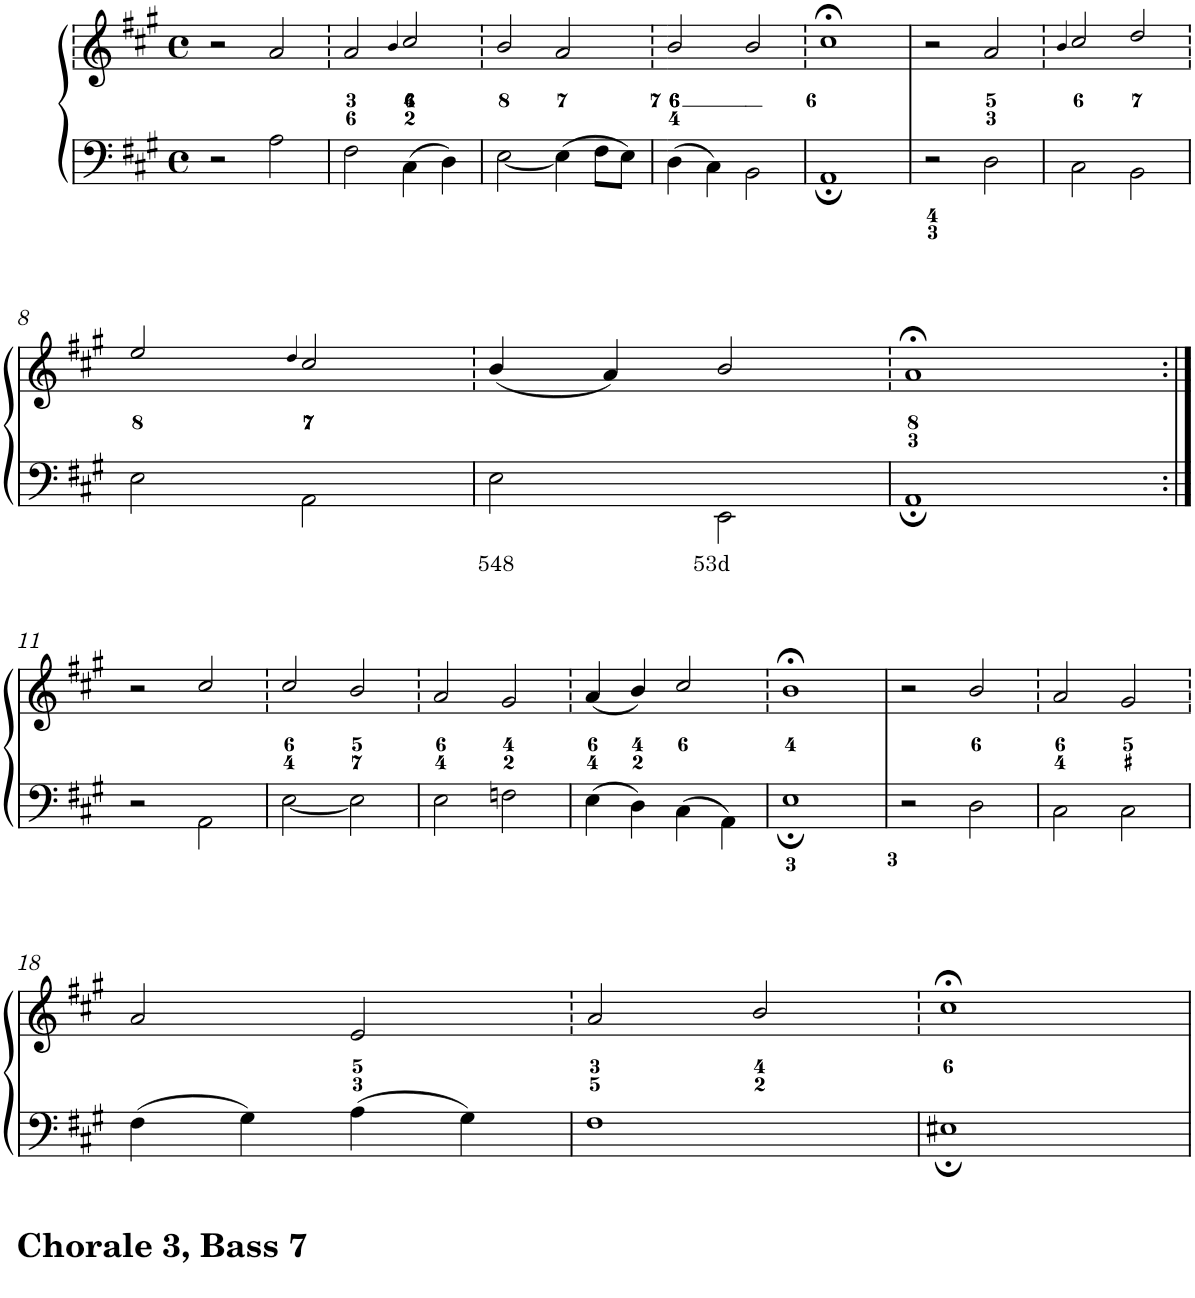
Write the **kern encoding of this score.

**kern	**text	**kern
*part1	*part1	*part1
*staff2	*staff2	*staff1
*I"Piano	*	*
*I'Pno.	*	*
*clefF4	*	*clefG2
*k[f#c#g#]	*	*k[f#c#g#]
*A:	*	*A:
*M4/4	*	*M4/4
*met(c)	*	*met(c)
=1	=1	=1
2r	.	2r
2A\	.	2a/
=2	=2	=2
2F#\	.	2a/
.	.	4qb/
4C#\	.	2cc#/
4D\	.	.
=3	=3	=3
[<2E\	.	2b/
4E\]	.	2a/
8F#\L	.	.
8E\J	.	.
=4	=4	=4
4D\	.	2b/
4C#\	.	.
2BB\	.	2b/
=5	=5	=5
1AA;	.	1cc#;<
=6	=6	=6
2r	.	2r
2D\	.	2a/
=7	=7	=7
.	.	4qb/
2C#\	.	2cc#/
2BB\	.	2dd/
!!LO:LB:g=z
=8	=8	=8
2E\	.	2ee/
.	.	4qdd/
2AA\	.	2cc#/
=9	=9	=9
!	!LO:LY:b	!
2E\	548	(4b/
.	.	4a/)
!	!LO:LY:b	!
2EE\	53d	2b/
=10	=10	=10
1AA;	.	1a;<
!!LO:LB:g=z
=11:|!	=11:|!	=11:|!
2r	.	2r
2AA\	.	2cc#/
=12	=12	=12
[<2E\	.	2cc#/
2E\]	.	2b/
=13	=13	=13
2E\	.	2a/
2Fn\	.	2g#/
=14	=14	=14
4E\	.	(4a/
4D\	.	4b/)
4C#\	.	2cc#/
4AA\	.	.
=15	=15	=15
1E;	.	1b;<
=16	=16	=16
2r	.	2r
2D\	.	2b/
=17	=17	=17
2C#\	.	2a/
2C#\	.	2g#/
!!LO:LB:g=z
=18	=18	=18
4F#\	.	2a/
4G#\	.	.
4A\	.	2e/
4G#\	.	.
=19	=19	=19
1F#	.	2a/
.	.	2b/
=20	=20	=20
1E#X;	.	1cc#;<
=	=	=
*-	*-	*-
